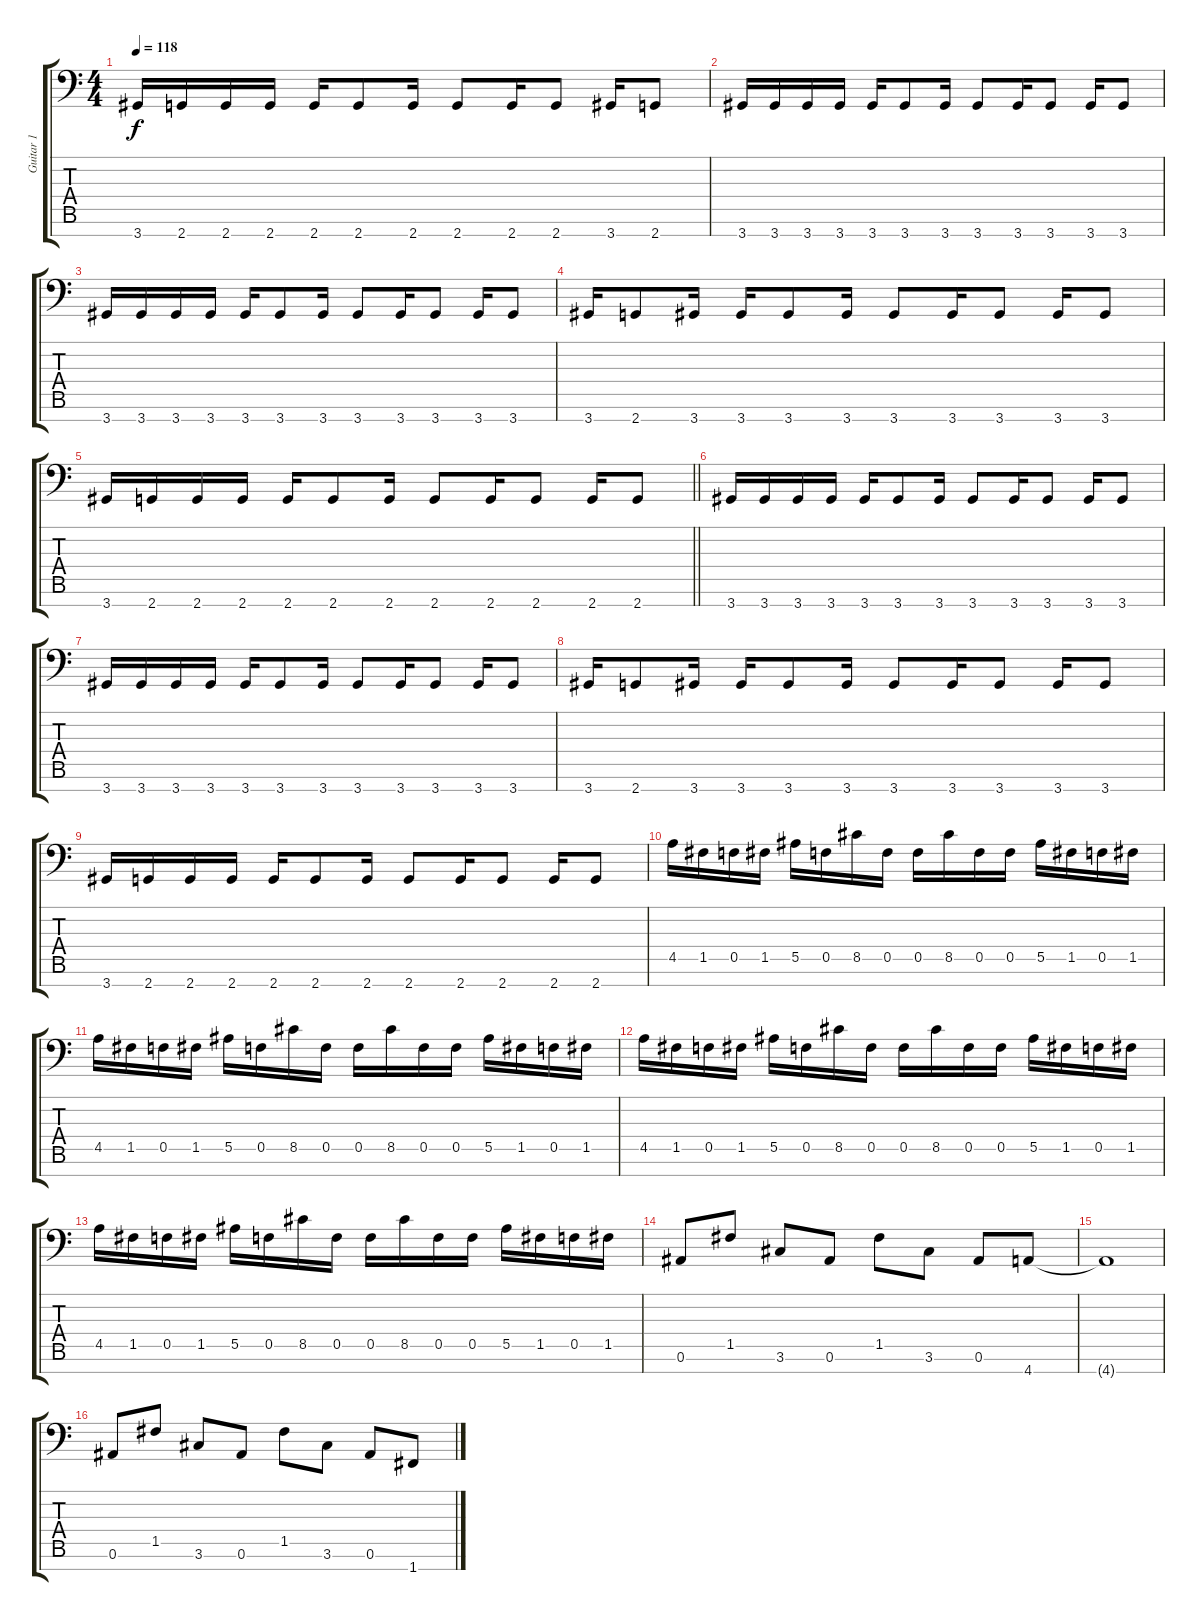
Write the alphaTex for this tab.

\track ("Guitar 1" "Guitar 1") {instrument distortionguitar}
\staff {score tabs}
\tuning (C4 G3 D3 Bb2 F2 Bb1 F1) {hide}
\ts (4 4)
\tempo 118
\clef f4
\ks c
3.7.16{dy f} 2.7.16 2.7.16 2.7.16 2.7.16 2.7.8 2.7.16 2.7.8 2.7.16 2.7.8 3.7.16 2.7.8 |
3.7.16 3.7.16 3.7.16 3.7.16 3.7.16 3.7.8 3.7.16 3.7.8 3.7.16 3.7.8 3.7.16 3.7.8 |
3.7.16 3.7.16 3.7.16 3.7.16 3.7.16 3.7.8 3.7.16 3.7.8 3.7.16 3.7.8 3.7.16 3.7.8 |
3.7.16 2.7.8 3.7.16 3.7.16 3.7.8 3.7.16 3.7.8 3.7.16 3.7.8 3.7.16 3.7.8 |
\barLineRight lightlight
3.7.16 2.7.16 2.7.16 2.7.16 2.7.16 2.7.8 2.7.16 2.7.8 2.7.16 2.7.8 2.7.16 2.7.8 |
3.7.16 3.7.16 3.7.16 3.7.16 3.7.16 3.7.8 3.7.16 3.7.8 3.7.16 3.7.8 3.7.16 3.7.8 |
3.7.16 3.7.16 3.7.16 3.7.16 3.7.16 3.7.8 3.7.16 3.7.8 3.7.16 3.7.8 3.7.16 3.7.8 |
3.7.16 2.7.8 3.7.16 3.7.16 3.7.8 3.7.16 3.7.8 3.7.16 3.7.8 3.7.16 3.7.8 |
3.7.16 2.7.16 2.7.16 2.7.16 2.7.16 2.7.8 2.7.16 2.7.8 2.7.16 2.7.8 2.7.16 2.7.8 |
4.5.16 1.5.16 0.5.16 1.5.16 5.5.16 0.5.16 8.5.16 0.5.16 0.5.16 8.5.16 0.5.16 0.5.16 5.5.16 1.5.16 0.5.16 1.5.16 |
4.5.16 1.5.16 0.5.16 1.5.16 5.5.16 0.5.16 8.5.16 0.5.16 0.5.16 8.5.16 0.5.16 0.5.16 5.5.16 1.5.16 0.5.16 1.5.16 |
4.5.16 1.5.16 0.5.16 1.5.16 5.5.16 0.5.16 8.5.16 0.5.16 0.5.16 8.5.16 0.5.16 0.5.16 5.5.16 1.5.16 0.5.16 1.5.16 |
4.5.16 1.5.16 0.5.16 1.5.16 5.5.16 0.5.16 8.5.16 0.5.16 0.5.16 8.5.16 0.5.16 0.5.16 5.5.16 1.5.16 0.5.16 1.5.16 |
0.6.8 1.5.8 3.6.8 0.6.8 1.5.8 3.6.8 0.6.8 4.7.8 |
4.7{t}.1 |
0.6.8 1.5.8 3.6.8 0.6.8 1.5.8 3.6.8 0.6.8 1.7.8
